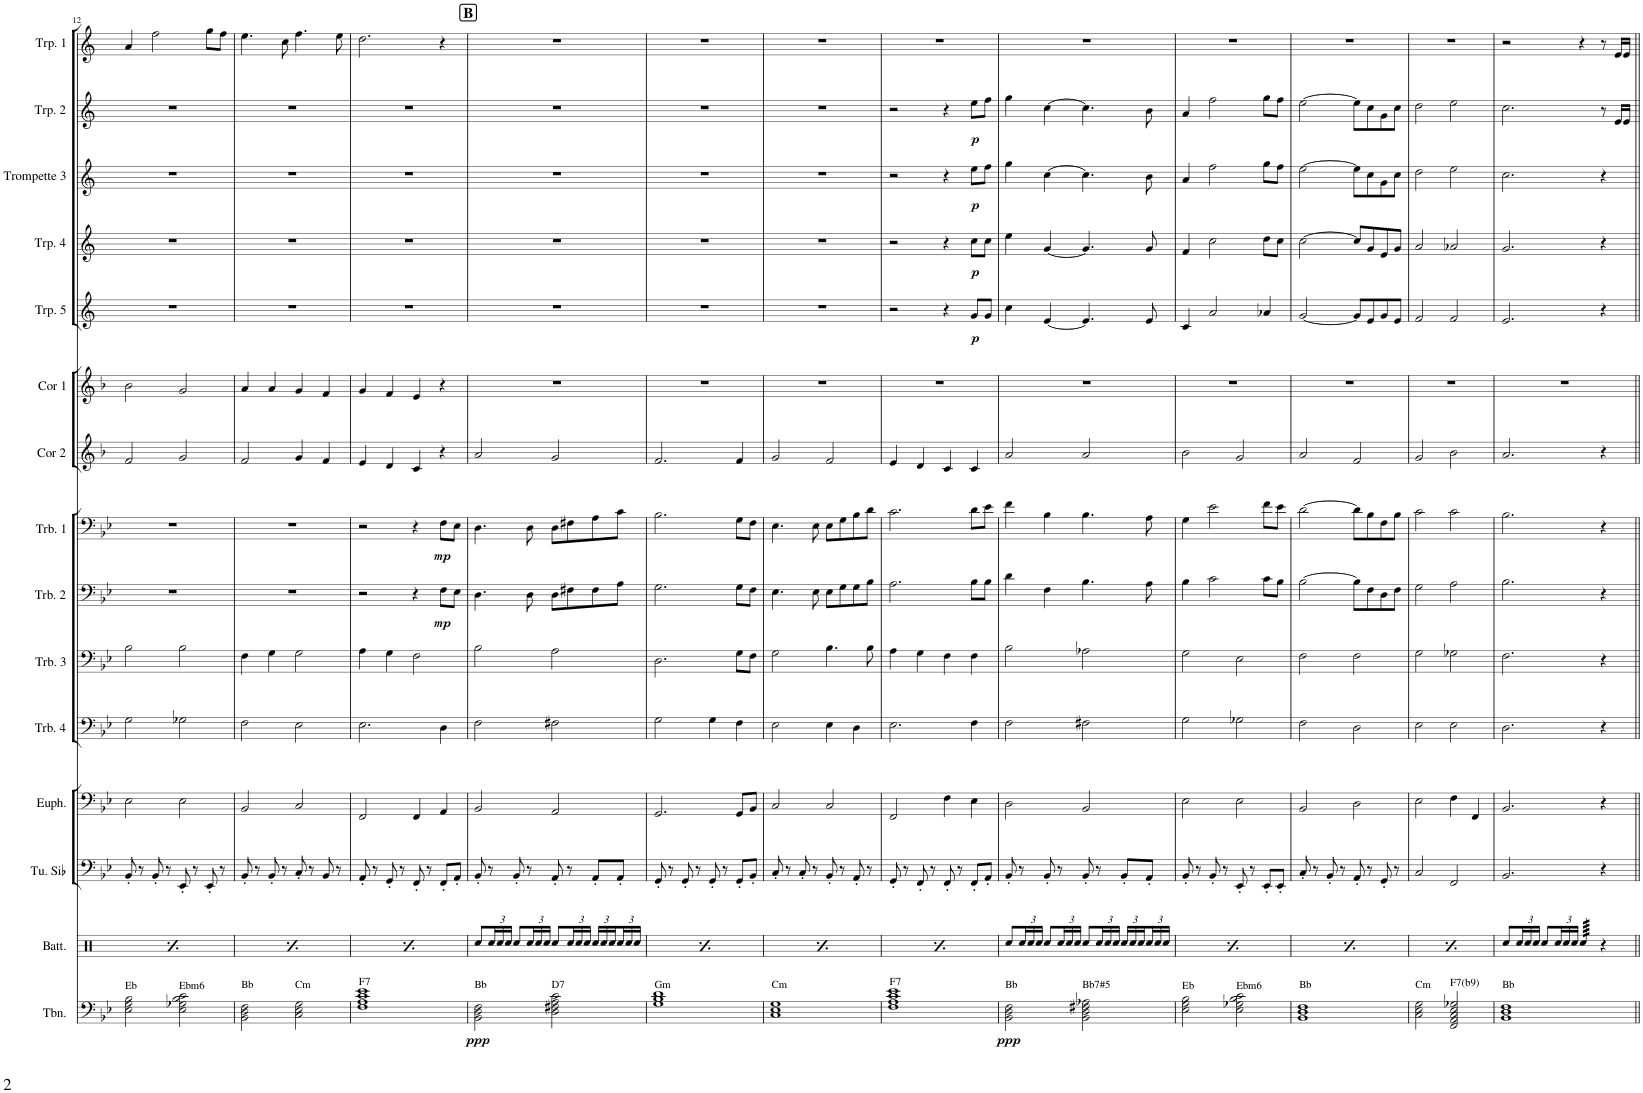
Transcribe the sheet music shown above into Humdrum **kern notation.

**kern	**dynam	**kern	**kern	**kern	**kern	**kern	**kern	**dynam	**kern	**dynam	**kern	**kern	**kern	**dynam	**kern	**dynam	**kern	**dynam	**kern	**dynam	**kern
*part15	*part15	*part14	*part13	*part12	*part11	*part10	*part9	*part9	*part8	*part8	*part7	*part6	*part5	*part5	*part4	*part4	*part3	*part3	*part2	*part2	*part1
*staff15	*staff15	*staff14	*staff13	*staff12	*staff11	*staff10	*staff9	*staff9	*staff8	*staff8	*staff7	*staff6	*staff5	*staff5	*staff4	*staff4	*staff3	*staff3	*staff2	*staff2	*staff1
*I"Trombone	*	*I"Batterie	*I"Tuba en Sib	*I"Euphonium	*I"Trombone 4	*I"Trombone 3	*I"Trombone 2	*	*I"Trombone 1	*	*I"Cor 2	*I"Cor 1	*I"Trompette 5	*	*I"Trompette 4	*	*I"Trompette 3	*	*I"Trompette 2	*	*I"Trompette 1
*I'Tbn.	*	*I'Batt.	*I'Tu. Sib	*I'Euph.	*I'Trb. 4	*I'Trb. 3	*I'Trb. 2	*	*I'Trb. 1	*	*I'Cor 2	*I'Cor 1	*I'Trp. 5	*	*I'Trp. 4	*	*I'Trompette 3	*	*I'Trp. 2	*	*I'Trp. 1
!!LO:PB:g=z
*clefF4	*	*clefX	*clefF4	*clefF4	*clefF4	*clefF4	*clefF4	*	*clefF4	*	*clefG2	*clefG2	*clefG2	*	*clefG2	*	*clefG2	*	*clefG2	*	*clefG2
*	*	*	*	*	*	*	*	*	*	*	*Trd4c7	*Trd4c7	*Trd1c2	*	*Trd1c2	*	*Trd1c2	*	*Trd1c2	*	*Trd1c2
*k[b-e-]	*	*k[b-]	*k[b-e-]	*k[b-e-]	*k[b-e-]	*k[b-e-]	*k[b-e-]	*	*k[b-e-]	*	*k[b-]	*k[b-]	*k[]	*	*k[]	*	*k[]	*	*k[]	*	*k[]
*M4/4	*	*M4/4	*M4/4	*M4/4	*M4/4	*M4/4	*M4/4	*	*M4/4	*	*M4/4	*M4/4	*M4/4	*	*M4/4	*	*M4/4	*	*M4/4	*	*M4/4
=12	=12	=12	=12	=12	=12	=12	=12	=12	=12	=12	=12	=12	=12	=12	=12	=12	=12	=12	=12	=12	=12
!LO:TX:a:t=Eb	!	!	!	!	!	!	!	!	!	!	!	!	!	!	!	!	!	!	!	!	!
2E-\ 2G\ 2B-\	.	8Rcc/L	8BB-'/	2E-\	2G\	2B-\	1r	.	1r	.	2f/	2b-\	1r	.	1r	.	1r	.	1r	.	4a/
*	*	*Xbrackettup	*	*	*	*	*	*	*	*	*	*	*	*	*	*	*	*	*	*	*
.	.	24Rcc/L	8r	.	.	.	.	.	.	.	.	.	.	.	.	.	.	.	.	.	.
.	.	24Rcc/	.	.	.	.	.	.	.	.	.	.	.	.	.	.	.	.	.	.	.
.	.	24Rcc/JJ	.	.	.	.	.	.	.	.	.	.	.	.	.	.	.	.	.	.	.
.	.	8Rcc/L	8BB-'/	.	.	.	.	.	.	.	.	.	.	.	.	.	.	.	.	.	2ff\
.	.	24Rcc/L	8r	.	.	.	.	.	.	.	.	.	.	.	.	.	.	.	.	.	.
.	.	24Rcc/	.	.	.	.	.	.	.	.	.	.	.	.	.	.	.	.	.	.	.
.	.	24Rcc/JJ	.	.	.	.	.	.	.	.	.	.	.	.	.	.	.	.	.	.	.
!LO:TX:a:t=Ebm6	!	!	!	!	!	!	!	!	!	!	!	!	!	!	!	!	!	!	!	!	!
2E-\ 2G-X\ 2B-\ 2c\	.	8Rcc/L	8EE-'/	2E-\	2G-X\	2B-\	.	.	.	.	2g/	2g/	.	.	.	.	.	.	.	.	.
.	.	24Rcc/L	8r	.	.	.	.	.	.	.	.	.	.	.	.	.	.	.	.	.	.
.	.	24Rcc/	.	.	.	.	.	.	.	.	.	.	.	.	.	.	.	.	.	.	.
.	.	24Rcc/JJ	.	.	.	.	.	.	.	.	.	.	.	.	.	.	.	.	.	.	.
.	.	24Rcc/LL	8EE-'/	.	.	.	.	.	.	.	.	.	.	.	.	.	.	.	.	.	8gg\L
.	.	24Rcc/	.	.	.	.	.	.	.	.	.	.	.	.	.	.	.	.	.	.	.
.	.	24Rcc/	.	.	.	.	.	.	.	.	.	.	.	.	.	.	.	.	.	.	.
.	.	24Rcc/	8r	.	.	.	.	.	.	.	.	.	.	.	.	.	.	.	.	.	8ff\J
.	.	24Rcc/	.	.	.	.	.	.	.	.	.	.	.	.	.	.	.	.	.	.	.
.	.	24Rcc/JJ	.	.	.	.	.	.	.	.	.	.	.	.	.	.	.	.	.	.	.
=13	=13	=13	=13	=13	=13	=13	=13	=13	=13	=13	=13	=13	=13	=13	=13	=13	=13	=13	=13	=13	=13
!LO:TX:a:t=Bb	!	!	!	!	!	!	!	!	!	!	!	!	!	!	!	!	!	!	!	!	!
2BB-\ 2D\ 2F\	.	8Rcc/L	8BB-'/	2BB-/	2F\	4F\	1r	.	1r	.	2f/	4a/	1r	.	1r	.	1r	.	1r	.	4.ee\
.	.	24Rcc/L	8r	.	.	.	.	.	.	.	.	.	.	.	.	.	.	.	.	.	.
.	.	24Rcc/	.	.	.	.	.	.	.	.	.	.	.	.	.	.	.	.	.	.	.
.	.	24Rcc/JJ	.	.	.	.	.	.	.	.	.	.	.	.	.	.	.	.	.	.	.
.	.	8Rcc/L	8BB-'/	.	.	4G\	.	.	.	.	.	4a/	.	.	.	.	.	.	.	.	.
.	.	24Rcc/L	8r	.	.	.	.	.	.	.	.	.	.	.	.	.	.	.	.	.	8cc\
.	.	24Rcc/	.	.	.	.	.	.	.	.	.	.	.	.	.	.	.	.	.	.	.
.	.	24Rcc/JJ	.	.	.	.	.	.	.	.	.	.	.	.	.	.	.	.	.	.	.
!LO:TX:a:t=Cm	!	!	!	!	!	!	!	!	!	!	!	!	!	!	!	!	!	!	!	!	!
2C\ 2E-\ 2G\	.	8Rcc/L	8C'/	2C/	2E-\	2G\	.	.	.	.	4g/	4g/	.	.	.	.	.	.	.	.	4.ff\
.	.	24Rcc/L	8r	.	.	.	.	.	.	.	.	.	.	.	.	.	.	.	.	.	.
.	.	24Rcc/	.	.	.	.	.	.	.	.	.	.	.	.	.	.	.	.	.	.	.
.	.	24Rcc/JJ	.	.	.	.	.	.	.	.	.	.	.	.	.	.	.	.	.	.	.
.	.	24Rcc/LL	8BB-/	.	.	.	.	.	.	.	4f/	4f/	.	.	.	.	.	.	.	.	.
.	.	24Rcc/	.	.	.	.	.	.	.	.	.	.	.	.	.	.	.	.	.	.	.
.	.	24Rcc/	.	.	.	.	.	.	.	.	.	.	.	.	.	.	.	.	.	.	.
.	.	24Rcc/	8r	.	.	.	.	.	.	.	.	.	.	.	.	.	.	.	.	.	8ee\
.	.	24Rcc/	.	.	.	.	.	.	.	.	.	.	.	.	.	.	.	.	.	.	.
.	.	24Rcc/JJ	.	.	.	.	.	.	.	.	.	.	.	.	.	.	.	.	.	.	.
=14	=14	=14	=14	=14	=14	=14	=14	=14	=14	=14	=14	=14	=14	=14	=14	=14	=14	=14	=14	=14	=14
!LO:TX:a:t=F7	!	!	!	!	!	!	!	!	!	!	!	!	!	!	!	!	!	!	!	!	!
1F 1A 1c 1e-	.	8Rcc/L	8AA'/	2FF/	2.E-\	4A\	2r	.	2r	.	4e/	4g/	1r	.	1r	.	1r	.	1r	.	2.dd\
.	.	24Rcc/L	8r	.	.	.	.	.	.	.	.	.	.	.	.	.	.	.	.	.	.
.	.	24Rcc/	.	.	.	.	.	.	.	.	.	.	.	.	.	.	.	.	.	.	.
.	.	24Rcc/JJ	.	.	.	.	.	.	.	.	.	.	.	.	.	.	.	.	.	.	.
.	.	8Rcc/L	8GG'/	.	.	4G\	.	.	.	.	4d/	4f/	.	.	.	.	.	.	.	.	.
.	.	24Rcc/L	8r	.	.	.	.	.	.	.	.	.	.	.	.	.	.	.	.	.	.
.	.	24Rcc/	.	.	.	.	.	.	.	.	.	.	.	.	.	.	.	.	.	.	.
.	.	24Rcc/JJ	.	.	.	.	.	.	.	.	.	.	.	.	.	.	.	.	.	.	.
.	.	8Rcc/L	8FF'/	4FF/	.	2F\	4r	.	4r	.	4c/	4e/	.	.	.	.	.	.	.	.	.
.	.	24Rcc/L	8r	.	.	.	.	.	.	.	.	.	.	.	.	.	.	.	.	.	.
.	.	24Rcc/	.	.	.	.	.	.	.	.	.	.	.	.	.	.	.	.	.	.	.
.	.	24Rcc/JJ	.	.	.	.	.	.	.	.	.	.	.	.	.	.	.	.	.	.	.
!	!	!	!	!	!	!	!	!LO:DY:b	!	!LO:DY:b	!	!	!	!	!	!	!	!	!	!	!
.	.	24Rcc/LL	8FF'/L	4AA/	4D\	.	8F\L	mp	8F\L	mp	4r	4r	.	.	.	.	.	.	.	.	4r
.	.	24Rcc/	.	.	.	.	.	.	.	.	.	.	.	.	.	.	.	.	.	.	.
.	.	24Rcc/	.	.	.	.	.	.	.	.	.	.	.	.	.	.	.	.	.	.	.
.	.	24Rcc/	8AA'/J	.	.	.	8E-\J	.	8E-\J	.	.	.	.	.	.	.	.	.	.	.	.
.	.	24Rcc/	.	.	.	.	.	.	.	.	.	.	.	.	.	.	.	.	.	.	.
.	.	24Rcc/JJ	.	.	.	.	.	.	.	.	.	.	.	.	.	.	.	.	.	.	.
!!LO:REH:place=s1:a:B:cj:fs=14:t=B
=15	=15	=15	=15	=15	=15	=15	=15	=15	=15	=15	=15	=15	=15	=15	=15	=15	=15	=15	=15	=15	=15
!LO:TX:a:t=Bb	!	!	!	!	!	!	!	!	!	!	!	!	!	!	!	!	!	!	!	!	!
!	!LO:DY:b	!	!	!	!	!	!	!	!	!	!	!	!	!	!	!	!	!	!	!	!
2BB-\ 2D\ 2F\	ppp	8Rcc/L	8BB-'/	2BB-/	2F\	2B-\	4.D\	.	4.D\	.	2a/	1r	1r	.	1r	.	1r	.	1r	.	1r
.	.	24Rcc/L	8r	.	.	.	.	.	.	.	.	.	.	.	.	.	.	.	.	.	.
.	.	24Rcc/	.	.	.	.	.	.	.	.	.	.	.	.	.	.	.	.	.	.	.
.	.	24Rcc/JJ	.	.	.	.	.	.	.	.	.	.	.	.	.	.	.	.	.	.	.
.	.	8Rcc/L	8BB-'/	.	.	.	.	.	.	.	.	.	.	.	.	.	.	.	.	.	.
.	.	24Rcc/L	8r	.	.	.	8D\	.	8D\	.	.	.	.	.	.	.	.	.	.	.	.
.	.	24Rcc/	.	.	.	.	.	.	.	.	.	.	.	.	.	.	.	.	.	.	.
.	.	24Rcc/JJ	.	.	.	.	.	.	.	.	.	.	.	.	.	.	.	.	.	.	.
!LO:TX:a:t=D7	!	!	!	!	!	!	!	!	!	!	!	!	!	!	!	!	!	!	!	!	!
2D\ 2F#X\ 2A\ 2c\	.	8Rcc/L	8AA'/	2AA/	2F#X\	2A\	8D\L	.	8D\L	.	2g/	.	.	.	.	.	.	.	.	.	.
.	.	24Rcc/L	8r	.	.	.	8F#X\	.	8F#X\	.	.	.	.	.	.	.	.	.	.	.	.
.	.	24Rcc/	.	.	.	.	.	.	.	.	.	.	.	.	.	.	.	.	.	.	.
.	.	24Rcc/JJ	.	.	.	.	.	.	.	.	.	.	.	.	.	.	.	.	.	.	.
.	.	24Rcc/LL	8AA'/L	.	.	.	8F#\	.	8A\	.	.	.	.	.	.	.	.	.	.	.	.
.	.	24Rcc/	.	.	.	.	.	.	.	.	.	.	.	.	.	.	.	.	.	.	.
.	.	24Rcc/	.	.	.	.	.	.	.	.	.	.	.	.	.	.	.	.	.	.	.
.	.	24Rcc/	8AA'/J	.	.	.	8A\J	.	8c\J	.	.	.	.	.	.	.	.	.	.	.	.
.	.	24Rcc/	.	.	.	.	.	.	.	.	.	.	.	.	.	.	.	.	.	.	.
.	.	24Rcc/JJ	.	.	.	.	.	.	.	.	.	.	.	.	.	.	.	.	.	.	.
=16	=16	=16	=16	=16	=16	=16	=16	=16	=16	=16	=16	=16	=16	=16	=16	=16	=16	=16	=16	=16	=16
!LO:TX:a:t=Gm	!	!	!	!	!	!	!	!	!	!	!	!	!	!	!	!	!	!	!	!	!
1G 1B- 1d	.	8Rcc/L	8GG'/	2.GG/	2G\	2.D\	2.G\	.	2.B-\	.	2.f/	1r	1r	.	1r	.	1r	.	1r	.	1r
.	.	24Rcc/L	8r	.	.	.	.	.	.	.	.	.	.	.	.	.	.	.	.	.	.
.	.	24Rcc/	.	.	.	.	.	.	.	.	.	.	.	.	.	.	.	.	.	.	.
.	.	24Rcc/JJ	.	.	.	.	.	.	.	.	.	.	.	.	.	.	.	.	.	.	.
.	.	8Rcc/L	8GG'/	.	.	.	.	.	.	.	.	.	.	.	.	.	.	.	.	.	.
.	.	24Rcc/L	8r	.	.	.	.	.	.	.	.	.	.	.	.	.	.	.	.	.	.
.	.	24Rcc/	.	.	.	.	.	.	.	.	.	.	.	.	.	.	.	.	.	.	.
.	.	24Rcc/JJ	.	.	.	.	.	.	.	.	.	.	.	.	.	.	.	.	.	.	.
.	.	8Rcc/L	8GG'/	.	4G\	.	.	.	.	.	.	.	.	.	.	.	.	.	.	.	.
.	.	24Rcc/L	8r	.	.	.	.	.	.	.	.	.	.	.	.	.	.	.	.	.	.
.	.	24Rcc/	.	.	.	.	.	.	.	.	.	.	.	.	.	.	.	.	.	.	.
.	.	24Rcc/JJ	.	.	.	.	.	.	.	.	.	.	.	.	.	.	.	.	.	.	.
.	.	24Rcc/LL	8GG'/L	8GG/L	4F\	8G\L	8G\L	.	8G\L	.	4f/	.	.	.	.	.	.	.	.	.	.
.	.	24Rcc/	.	.	.	.	.	.	.	.	.	.	.	.	.	.	.	.	.	.	.
.	.	24Rcc/	.	.	.	.	.	.	.	.	.	.	.	.	.	.	.	.	.	.	.
.	.	24Rcc/	8BB-'/J	8BB-/J	.	8F\J	8F\J	.	8F\J	.	.	.	.	.	.	.	.	.	.	.	.
.	.	24Rcc/	.	.	.	.	.	.	.	.	.	.	.	.	.	.	.	.	.	.	.
.	.	24Rcc/JJ	.	.	.	.	.	.	.	.	.	.	.	.	.	.	.	.	.	.	.
=17	=17	=17	=17	=17	=17	=17	=17	=17	=17	=17	=17	=17	=17	=17	=17	=17	=17	=17	=17	=17	=17
!LO:TX:a:t=Cm	!	!	!	!	!	!	!	!	!	!	!	!	!	!	!	!	!	!	!	!	!
1C 1E- 1G	.	8Rcc/L	8C'/	2C/	2E-\	2G\	4.E-\	.	4.E-\	.	2g/	1r	1r	.	1r	.	1r	.	1r	.	1r
.	.	24Rcc/L	8r	.	.	.	.	.	.	.	.	.	.	.	.	.	.	.	.	.	.
.	.	24Rcc/	.	.	.	.	.	.	.	.	.	.	.	.	.	.	.	.	.	.	.
.	.	24Rcc/JJ	.	.	.	.	.	.	.	.	.	.	.	.	.	.	.	.	.	.	.
.	.	8Rcc/L	8C'/	.	.	.	.	.	.	.	.	.	.	.	.	.	.	.	.	.	.
.	.	24Rcc/L	8r	.	.	.	8E-\	.	8E-\	.	.	.	.	.	.	.	.	.	.	.	.
.	.	24Rcc/	.	.	.	.	.	.	.	.	.	.	.	.	.	.	.	.	.	.	.
.	.	24Rcc/JJ	.	.	.	.	.	.	.	.	.	.	.	.	.	.	.	.	.	.	.
.	.	8Rcc/L	8BB-'/	2C/	4E-\	4.B-\	8E-\L	.	8E-\L	.	2f/	.	.	.	.	.	.	.	.	.	.
.	.	24Rcc/L	8r	.	.	.	8G\	.	8G\	.	.	.	.	.	.	.	.	.	.	.	.
.	.	24Rcc/	.	.	.	.	.	.	.	.	.	.	.	.	.	.	.	.	.	.	.
.	.	24Rcc/JJ	.	.	.	.	.	.	.	.	.	.	.	.	.	.	.	.	.	.	.
.	.	24Rcc/LL	8AA'/	.	4D\	.	8G\	.	8B-\	.	.	.	.	.	.	.	.	.	.	.	.
.	.	24Rcc/	.	.	.	.	.	.	.	.	.	.	.	.	.	.	.	.	.	.	.
.	.	24Rcc/	.	.	.	.	.	.	.	.	.	.	.	.	.	.	.	.	.	.	.
.	.	24Rcc/	8r	.	.	8B-\	8B-\J	.	8d\J	.	.	.	.	.	.	.	.	.	.	.	.
.	.	24Rcc/	.	.	.	.	.	.	.	.	.	.	.	.	.	.	.	.	.	.	.
.	.	24Rcc/JJ	.	.	.	.	.	.	.	.	.	.	.	.	.	.	.	.	.	.	.
=18	=18	=18	=18	=18	=18	=18	=18	=18	=18	=18	=18	=18	=18	=18	=18	=18	=18	=18	=18	=18	=18
!LO:TX:a:t=F7	!	!	!	!	!	!	!	!	!	!	!	!	!	!	!	!	!	!	!	!	!
1F 1A 1c 1e-	.	8Rcc/L	8GG'/	2FF/	2.E-\	4A\	2.A\	.	2.c\	.	4e/	1r	2r	.	2r	.	2r	.	2r	.	1r
.	.	24Rcc/L	8r	.	.	.	.	.	.	.	.	.	.	.	.	.	.	.	.	.	.
.	.	24Rcc/	.	.	.	.	.	.	.	.	.	.	.	.	.	.	.	.	.	.	.
.	.	24Rcc/JJ	.	.	.	.	.	.	.	.	.	.	.	.	.	.	.	.	.	.	.
.	.	8Rcc/L	8FF'/	.	.	4G\	.	.	.	.	4d/	.	.	.	.	.	.	.	.	.	.
.	.	24Rcc/L	8r	.	.	.	.	.	.	.	.	.	.	.	.	.	.	.	.	.	.
.	.	24Rcc/	.	.	.	.	.	.	.	.	.	.	.	.	.	.	.	.	.	.	.
.	.	24Rcc/JJ	.	.	.	.	.	.	.	.	.	.	.	.	.	.	.	.	.	.	.
.	.	8Rcc/L	8FF'/	4F\	.	4F\	.	.	.	.	4c/	.	4r	.	4r	.	4r	.	4r	.	.
.	.	24Rcc/L	8r	.	.	.	.	.	.	.	.	.	.	.	.	.	.	.	.	.	.
.	.	24Rcc/	.	.	.	.	.	.	.	.	.	.	.	.	.	.	.	.	.	.	.
.	.	24Rcc/JJ	.	.	.	.	.	.	.	.	.	.	.	.	.	.	.	.	.	.	.
!	!	!	!	!	!	!	!	!	!	!	!	!	!	!LO:DY:b	!	!LO:DY:b	!	!LO:DY:b	!	!LO:DY:b	!
.	.	24Rcc/LL	8FF'/L	4E-\	4F\	4F\	8B-\L	.	8d\L	.	4c/	.	8g/L	p	8cc\L	p	8ee\L	p	8ee\L	p	.
.	.	24Rcc/	.	.	.	.	.	.	.	.	.	.	.	.	.	.	.	.	.	.	.
.	.	24Rcc/	.	.	.	.	.	.	.	.	.	.	.	.	.	.	.	.	.	.	.
.	.	24Rcc/	8AA'/J	.	.	.	8B-\J	.	8e-\J	.	.	.	8g/J	.	8cc\J	.	8ff\J	.	8ff\J	.	.
.	.	24Rcc/	.	.	.	.	.	.	.	.	.	.	.	.	.	.	.	.	.	.	.
.	.	24Rcc/JJ	.	.	.	.	.	.	.	.	.	.	.	.	.	.	.	.	.	.	.
=19	=19	=19	=19	=19	=19	=19	=19	=19	=19	=19	=19	=19	=19	=19	=19	=19	=19	=19	=19	=19	=19
!LO:TX:a:t=Bb	!	!	!	!	!	!	!	!	!	!	!	!	!	!	!	!	!	!	!	!	!
!	!LO:DY:b	!	!	!	!	!	!	!	!	!	!	!	!	!	!	!	!	!	!	!	!
2BB-\ 2D\ 2F\	ppp	8Rcc/L	8BB-'/	2D\	2F\	2B-\	4d\	.	4f\	.	2a/	1r	4cc\	.	4ee\	.	4gg\	.	4gg\	.	1r
.	.	24Rcc/L	8r	.	.	.	.	.	.	.	.	.	.	.	.	.	.	.	.	.	.
.	.	24Rcc/	.	.	.	.	.	.	.	.	.	.	.	.	.	.	.	.	.	.	.
.	.	24Rcc/JJ	.	.	.	.	.	.	.	.	.	.	.	.	.	.	.	.	.	.	.
.	.	8Rcc/L	8BB-'/	.	.	.	4F\	.	4B-\	.	.	.	[4e/	.	[4g/	.	[4cc\	.	[4cc\	.	.
.	.	24Rcc/L	8r	.	.	.	.	.	.	.	.	.	.	.	.	.	.	.	.	.	.
.	.	24Rcc/	.	.	.	.	.	.	.	.	.	.	.	.	.	.	.	.	.	.	.
.	.	24Rcc/JJ	.	.	.	.	.	.	.	.	.	.	.	.	.	.	.	.	.	.	.
!LO:TX:a:t=Bb7#5	!	!	!	!	!	!	!	!	!	!	!	!	!	!	!	!	!	!	!	!	!
2BB-\ 2D\ 2F#X\ 2A-X\	.	8Rcc/L	8BB-'/	2BB-/	2F#X\	2A-X\	4.B-\	.	4.B-\	.	2a/	.	4.e/]	.	4.g/]	.	4.cc\]	.	4.cc\]	.	.
.	.	24Rcc/L	8r	.	.	.	.	.	.	.	.	.	.	.	.	.	.	.	.	.	.
.	.	24Rcc/	.	.	.	.	.	.	.	.	.	.	.	.	.	.	.	.	.	.	.
.	.	24Rcc/JJ	.	.	.	.	.	.	.	.	.	.	.	.	.	.	.	.	.	.	.
.	.	24Rcc/LL	8BB-'/L	.	.	.	.	.	.	.	.	.	.	.	.	.	.	.	.	.	.
.	.	24Rcc/	.	.	.	.	.	.	.	.	.	.	.	.	.	.	.	.	.	.	.
.	.	24Rcc/	.	.	.	.	.	.	.	.	.	.	.	.	.	.	.	.	.	.	.
.	.	24Rcc/	8AA'/J	.	.	.	8A\	.	8A\	.	.	.	8e/	.	8g/	.	8b\	.	8b\	.	.
.	.	24Rcc/	.	.	.	.	.	.	.	.	.	.	.	.	.	.	.	.	.	.	.
.	.	24Rcc/JJ	.	.	.	.	.	.	.	.	.	.	.	.	.	.	.	.	.	.	.
=20	=20	=20	=20	=20	=20	=20	=20	=20	=20	=20	=20	=20	=20	=20	=20	=20	=20	=20	=20	=20	=20
!LO:TX:a:t=Eb	!	!	!	!	!	!	!	!	!	!	!	!	!	!	!	!	!	!	!	!	!
2E-\ 2G\ 2B-\	.	8Rcc/L	8BB-'/	2E-\	2G\	2G\	4B-\	.	4G\	.	2b-\	1r	4c/	.	4f/	.	4a/	.	4a/	.	1r
.	.	24Rcc/L	8r	.	.	.	.	.	.	.	.	.	.	.	.	.	.	.	.	.	.
.	.	24Rcc/	.	.	.	.	.	.	.	.	.	.	.	.	.	.	.	.	.	.	.
.	.	24Rcc/JJ	.	.	.	.	.	.	.	.	.	.	.	.	.	.	.	.	.	.	.
.	.	8Rcc/L	8BB-'/	.	.	.	2c\	.	2e-\	.	.	.	2a/	.	2cc\	.	2ff\	.	2ff\	.	.
.	.	24Rcc/L	8r	.	.	.	.	.	.	.	.	.	.	.	.	.	.	.	.	.	.
.	.	24Rcc/	.	.	.	.	.	.	.	.	.	.	.	.	.	.	.	.	.	.	.
.	.	24Rcc/JJ	.	.	.	.	.	.	.	.	.	.	.	.	.	.	.	.	.	.	.
!LO:TX:a:t=Ebm6	!	!	!	!	!	!	!	!	!	!	!	!	!	!	!	!	!	!	!	!	!
2E-\ 2G-X\ 2B-\ 2c\	.	8Rcc/L	8EE-'/	2E-\	2G-X\	2E-\	.	.	.	.	2g/	.	.	.	.	.	.	.	.	.	.
.	.	24Rcc/L	8r	.	.	.	.	.	.	.	.	.	.	.	.	.	.	.	.	.	.
.	.	24Rcc/	.	.	.	.	.	.	.	.	.	.	.	.	.	.	.	.	.	.	.
.	.	24Rcc/JJ	.	.	.	.	.	.	.	.	.	.	.	.	.	.	.	.	.	.	.
.	.	24Rcc/LL	8EE-'/L	.	.	.	8c\L	.	8f\L	.	.	.	4a-X/	.	8dd\L	.	8gg\L	.	8gg\L	.	.
.	.	24Rcc/	.	.	.	.	.	.	.	.	.	.	.	.	.	.	.	.	.	.	.
.	.	24Rcc/	.	.	.	.	.	.	.	.	.	.	.	.	.	.	.	.	.	.	.
.	.	24Rcc/	8EE-'/J	.	.	.	8B-\J	.	8e-\J	.	.	.	.	.	8cc\J	.	8ff\J	.	8ff\J	.	.
.	.	24Rcc/	.	.	.	.	.	.	.	.	.	.	.	.	.	.	.	.	.	.	.
.	.	24Rcc/JJ	.	.	.	.	.	.	.	.	.	.	.	.	.	.	.	.	.	.	.
=21	=21	=21	=21	=21	=21	=21	=21	=21	=21	=21	=21	=21	=21	=21	=21	=21	=21	=21	=21	=21	=21
!LO:TX:a:t=Bb	!	!	!	!	!	!	!	!	!	!	!	!	!	!	!	!	!	!	!	!	!
1BB- 1D 1F	.	8Rcc/L	8C'/	2BB-/	2F\	2F\	[2B-\	.	[2d\	.	2a/	1r	[2g/	.	[2cc\	.	[2ee\	.	[2ee\	.	1r
.	.	24Rcc/L	8r	.	.	.	.	.	.	.	.	.	.	.	.	.	.	.	.	.	.
.	.	24Rcc/	.	.	.	.	.	.	.	.	.	.	.	.	.	.	.	.	.	.	.
.	.	24Rcc/JJ	.	.	.	.	.	.	.	.	.	.	.	.	.	.	.	.	.	.	.
.	.	8Rcc/L	8BB-'/	.	.	.	.	.	.	.	.	.	.	.	.	.	.	.	.	.	.
.	.	24Rcc/L	8r	.	.	.	.	.	.	.	.	.	.	.	.	.	.	.	.	.	.
.	.	24Rcc/	.	.	.	.	.	.	.	.	.	.	.	.	.	.	.	.	.	.	.
.	.	24Rcc/JJ	.	.	.	.	.	.	.	.	.	.	.	.	.	.	.	.	.	.	.
.	.	8Rcc/L	8AA'/	2D\	2D\	2F\	8B-\L]	.	8d\L]	.	2f/	.	8g/L]	.	8cc/L]	.	8ee\L]	.	8ee\L]	.	.
.	.	24Rcc/L	8r	.	.	.	8F\	.	8B-\	.	.	.	8e/	.	8g/	.	8cc\	.	8cc\	.	.
.	.	24Rcc/	.	.	.	.	.	.	.	.	.	.	.	.	.	.	.	.	.	.	.
.	.	24Rcc/JJ	.	.	.	.	.	.	.	.	.	.	.	.	.	.	.	.	.	.	.
.	.	24Rcc/LL	8GG'/	.	.	.	8D\	.	8F\	.	.	.	8g/	.	8e/	.	8g\	.	8g\	.	.
.	.	24Rcc/	.	.	.	.	.	.	.	.	.	.	.	.	.	.	.	.	.	.	.
.	.	24Rcc/	.	.	.	.	.	.	.	.	.	.	.	.	.	.	.	.	.	.	.
.	.	24Rcc/	8r	.	.	.	8F\J	.	8B-\J	.	.	.	8e/J	.	8g/J	.	8cc\J	.	8cc\J	.	.
.	.	24Rcc/	.	.	.	.	.	.	.	.	.	.	.	.	.	.	.	.	.	.	.
.	.	24Rcc/JJ	.	.	.	.	.	.	.	.	.	.	.	.	.	.	.	.	.	.	.
=22	=22	=22	=22	=22	=22	=22	=22	=22	=22	=22	=22	=22	=22	=22	=22	=22	=22	=22	=22	=22	=22
!LO:TX:a:t=Cm	!	!	!	!	!	!	!	!	!	!	!	!	!	!	!	!	!	!	!	!	!
2C\ 2E-\ 2G\	.	8Rcc/L	2C/	2E-\	2E-\	2G\	2G\	.	2c\	.	2g/	1r	2f/	.	2a/	.	2dd\	.	2dd\	.	1r
.	.	24Rcc/L	.	.	.	.	.	.	.	.	.	.	.	.	.	.	.	.	.	.	.
.	.	24Rcc/	.	.	.	.	.	.	.	.	.	.	.	.	.	.	.	.	.	.	.
.	.	24Rcc/JJ	.	.	.	.	.	.	.	.	.	.	.	.	.	.	.	.	.	.	.
.	.	8Rcc/L	.	.	.	.	.	.	.	.	.	.	.	.	.	.	.	.	.	.	.
.	.	24Rcc/L	.	.	.	.	.	.	.	.	.	.	.	.	.	.	.	.	.	.	.
.	.	24Rcc/	.	.	.	.	.	.	.	.	.	.	.	.	.	.	.	.	.	.	.
.	.	24Rcc/JJ	.	.	.	.	.	.	.	.	.	.	.	.	.	.	.	.	.	.	.
!LO:TX:a:t=F7(b9)	!	!	!	!	!	!	!	!	!	!	!	!	!	!	!	!	!	!	!	!	!
2FF/ 2AA/ 2C/ 2E-/ 2G-X/	.	8Rcc/L	2FF/	4F\	2E-\	2G-X\	2A\	.	2c\	.	2b-\	.	2f/	.	2a-X/	.	2ee\	.	2ee\	.	.
.	.	24Rcc/L	.	.	.	.	.	.	.	.	.	.	.	.	.	.	.	.	.	.	.
.	.	24Rcc/	.	.	.	.	.	.	.	.	.	.	.	.	.	.	.	.	.	.	.
.	.	24Rcc/JJ	.	.	.	.	.	.	.	.	.	.	.	.	.	.	.	.	.	.	.
.	.	24Rcc/LL	.	4FF/	.	.	.	.	.	.	.	.	.	.	.	.	.	.	.	.	.
.	.	24Rcc/	.	.	.	.	.	.	.	.	.	.	.	.	.	.	.	.	.	.	.
.	.	24Rcc/	.	.	.	.	.	.	.	.	.	.	.	.	.	.	.	.	.	.	.
.	.	24Rcc/	.	.	.	.	.	.	.	.	.	.	.	.	.	.	.	.	.	.	.
.	.	24Rcc/	.	.	.	.	.	.	.	.	.	.	.	.	.	.	.	.	.	.	.
.	.	24Rcc/JJ	.	.	.	.	.	.	.	.	.	.	.	.	.	.	.	.	.	.	.
=23	=23	=23	=23	=23	=23	=23	=23	=23	=23	=23	=23	=23	=23	=23	=23	=23	=23	=23	=23	=23	=23
!LO:TX:a:t=Bb	!	!	!	!	!	!	!	!	!	!	!	!	!	!	!	!	!	!	!	!	!
1BB- 1D 1F	.	8Rcc/L	2.BB-/	2.BB-/	2.D\	2.F\	2.B-\	.	2.B-\	.	2.a/	1r	2.e/	.	2.g/	.	2.cc\	.	2.cc\	.	2r
.	.	24Rcc/L	.	.	.	.	.	.	.	.	.	.	.	.	.	.	.	.	.	.	.
.	.	24Rcc/	.	.	.	.	.	.	.	.	.	.	.	.	.	.	.	.	.	.	.
.	.	24Rcc/JJ	.	.	.	.	.	.	.	.	.	.	.	.	.	.	.	.	.	.	.
.	.	8Rcc/L	.	.	.	.	.	.	.	.	.	.	.	.	.	.	.	.	.	.	.
.	.	24Rcc/L	.	.	.	.	.	.	.	.	.	.	.	.	.	.	.	.	.	.	.
.	.	24Rcc/	.	.	.	.	.	.	.	.	.	.	.	.	.	.	.	.	.	.	.
.	.	24Rcc/JJ	.	.	.	.	.	.	.	.	.	.	.	.	.	.	.	.	.	.	.
*	*	*tremolo	*	*	*	*	*	*	*	*	*	*	*	*	*	*	*	*	*	*	*
.	.	64Rcc/LLLL	.	.	.	.	.	.	.	.	.	.	.	.	.	.	.	.	.	.	4r
.	.	64Rcc/	.	.	.	.	.	.	.	.	.	.	.	.	.	.	.	.	.	.	.
.	.	64Rcc/	.	.	.	.	.	.	.	.	.	.	.	.	.	.	.	.	.	.	.
.	.	64Rcc/	.	.	.	.	.	.	.	.	.	.	.	.	.	.	.	.	.	.	.
.	.	64Rcc/	.	.	.	.	.	.	.	.	.	.	.	.	.	.	.	.	.	.	.
.	.	64Rcc/	.	.	.	.	.	.	.	.	.	.	.	.	.	.	.	.	.	.	.
.	.	64Rcc/	.	.	.	.	.	.	.	.	.	.	.	.	.	.	.	.	.	.	.
.	.	64Rcc/	.	.	.	.	.	.	.	.	.	.	.	.	.	.	.	.	.	.	.
.	.	64Rcc/	.	.	.	.	.	.	.	.	.	.	.	.	.	.	.	.	.	.	.
.	.	64Rcc/	.	.	.	.	.	.	.	.	.	.	.	.	.	.	.	.	.	.	.
.	.	64Rcc/	.	.	.	.	.	.	.	.	.	.	.	.	.	.	.	.	.	.	.
.	.	64Rcc/	.	.	.	.	.	.	.	.	.	.	.	.	.	.	.	.	.	.	.
.	.	64Rcc/	.	.	.	.	.	.	.	.	.	.	.	.	.	.	.	.	.	.	.
.	.	64Rcc/	.	.	.	.	.	.	.	.	.	.	.	.	.	.	.	.	.	.	.
.	.	64Rcc/	.	.	.	.	.	.	.	.	.	.	.	.	.	.	.	.	.	.	.
.	.	64Rcc/JJJJ	.	.	.	.	.	.	.	.	.	.	.	.	.	.	.	.	.	.	.
*	*	*Xtremolo	*	*	*	*	*	*	*	*	*	*	*	*	*	*	*	*	*	*	*
.	.	4r	4r	4r	4r	4r	4r	.	4r	.	4r	.	4r	.	4r	.	4r	.	8r	.	8r
.	.	.	.	.	.	.	.	.	.	.	.	.	.	.	.	.	.	.	16e/LL	.	16e/LL
.	.	.	.	.	.	.	.	.	.	.	.	.	.	.	.	.	.	.	16e/JJ	.	16e/JJ
=||	=||	=||	=||	=||	=||	=||	=||	=||	=||	=||	=||	=||	=||	=||	=||	=||	=||	=||	=||	=||	=||
*-	*-	*-	*-	*-	*-	*-	*-	*-	*-	*-	*-	*-	*-	*-	*-	*-	*-	*-	*-	*-	*-
